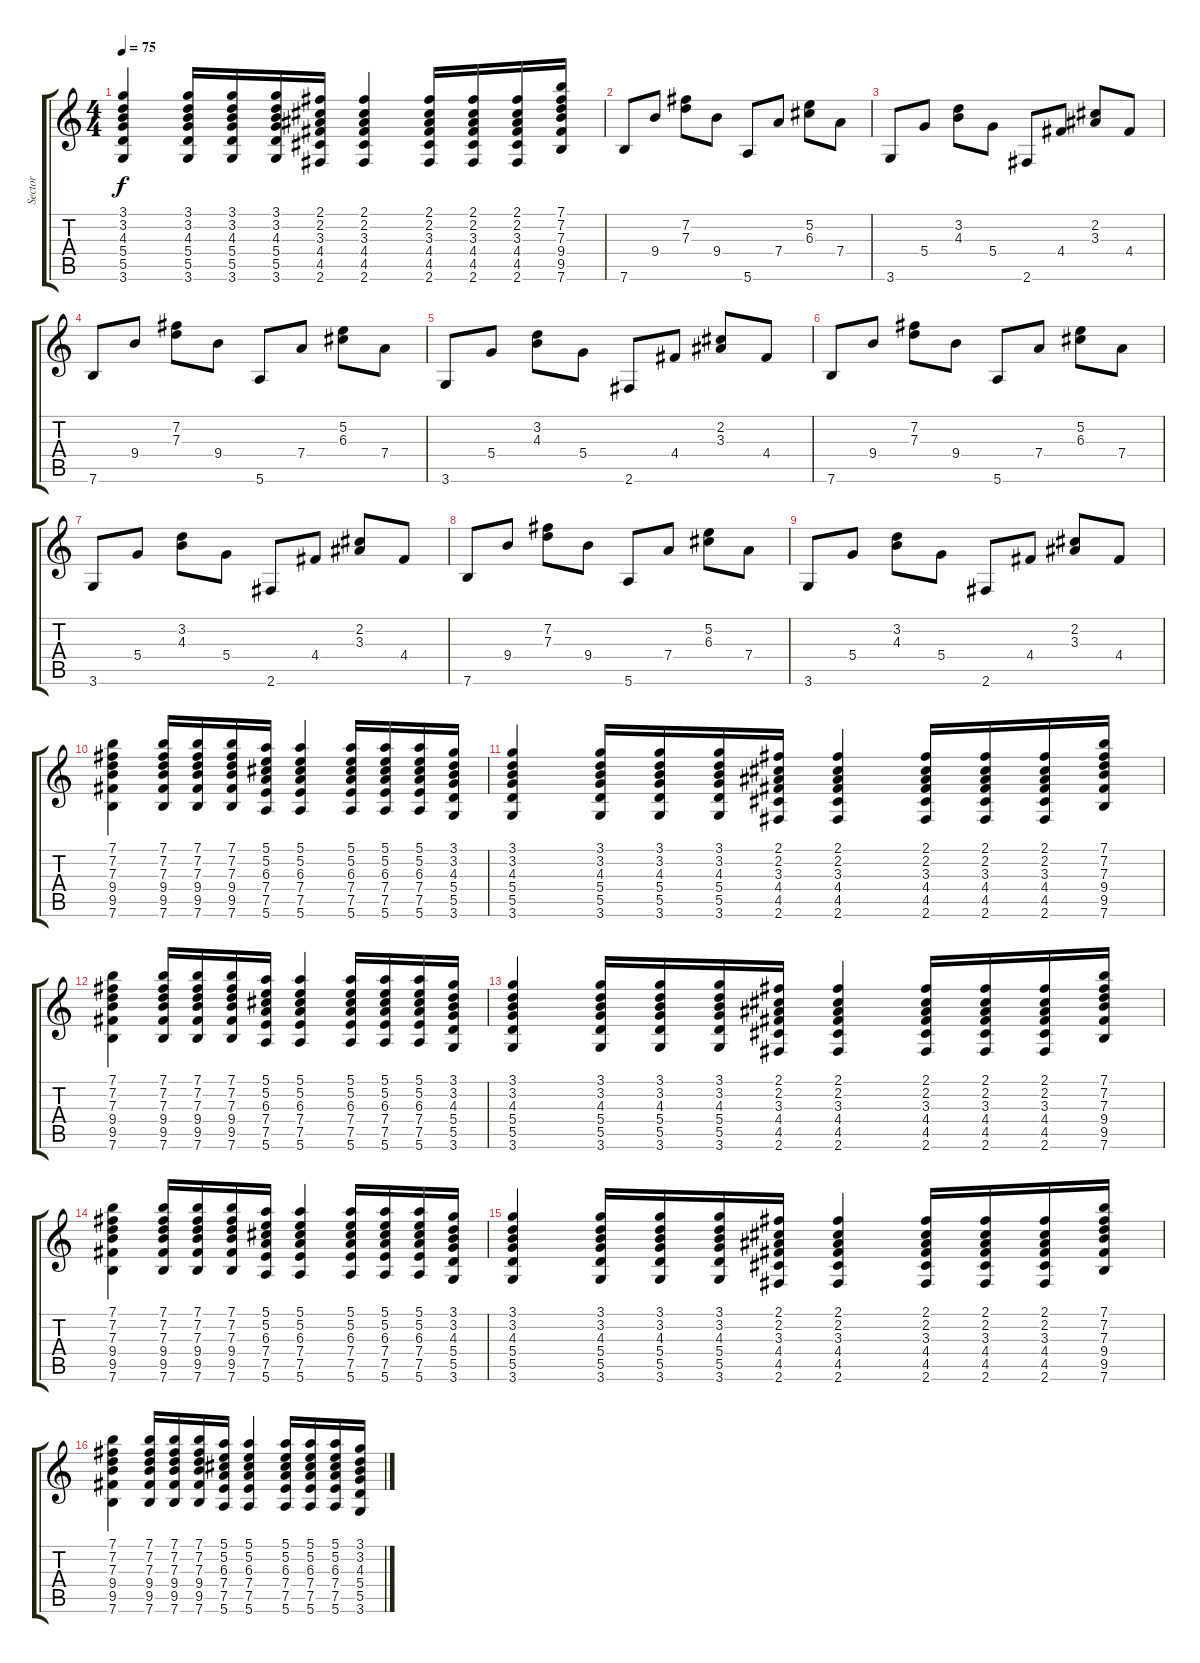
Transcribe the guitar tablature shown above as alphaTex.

\track ("Sector" "Sector") {instrument acousticguitarsteel}
\staff {score tabs}
\tuning (E4 B3 G3 D3 A2 E2) {hide}
\ts (4 4)
\tempo 75
\clef g2
\ks c
(3.1 3.2 4.3 5.4 5.5 3.6).4{dy f} (3.1 3.2 4.3 5.4 5.5 3.6).16 (3.1 3.2 4.3 5.4 5.5 3.6).16 (3.1 3.2 4.3 5.4 5.5 3.6).16 (2.1 2.2 3.3 4.4 4.5 2.6).16 (2.1 2.2 3.3 4.4 4.5 2.6).4 (2.1 2.2 3.3 4.4 4.5 2.6).16 (2.1 2.2 3.3 4.4 4.5 2.6).16 (2.1 2.2 3.3 4.4 4.5 2.6).16 (7.1 7.2 7.3 9.4 9.5 7.6).16 |
7.6.8 9.4.8 (7.2 7.3).8 9.4.8 5.6.8 7.4.8 (5.2 6.3).8 7.4.8 |
3.6.8 5.4.8 (3.2 4.3).8 5.4.8 2.6.8 4.4.8 (2.2 3.3).8 4.4.8 |
7.6.8 9.4.8 (7.2 7.3).8 9.4.8 5.6.8 7.4.8 (5.2 6.3).8 7.4.8 |
3.6.8 5.4.8 (3.2 4.3).8 5.4.8 2.6.8 4.4.8 (2.2 3.3).8 4.4.8 |
7.6.8 9.4.8 (7.2 7.3).8 9.4.8 5.6.8 7.4.8 (5.2 6.3).8 7.4.8 |
3.6.8 5.4.8 (3.2 4.3).8 5.4.8 2.6.8 4.4.8 (2.2 3.3).8 4.4.8 |
7.6.8 9.4.8 (7.2 7.3).8 9.4.8 5.6.8 7.4.8 (5.2 6.3).8 7.4.8 |
3.6.8 5.4.8 (3.2 4.3).8 5.4.8 2.6.8 4.4.8 (2.2 3.3).8 4.4.8 |
(7.1 7.2 7.3 9.4 9.5 7.6).4 (7.1 7.2 7.3 9.4 9.5 7.6).16 (7.1 7.2 7.3 9.4 9.5 7.6).16 (7.1 7.2 7.3 9.4 9.5 7.6).16 (5.1 5.2 6.3 7.4 7.5 5.6).16 (5.1 5.2 6.3 7.4 7.5 5.6).4 (5.1 5.2 6.3 7.4 7.5 5.6).16 (5.1 5.2 6.3 7.4 7.5 5.6).16 (5.1 5.2 6.3 7.4 7.5 5.6).16 (3.1 3.2 4.3 5.4 5.5 3.6).16 |
(3.1 3.2 4.3 5.4 5.5 3.6).4 (3.1 3.2 4.3 5.4 5.5 3.6).16 (3.1 3.2 4.3 5.4 5.5 3.6).16 (3.1 3.2 4.3 5.4 5.5 3.6).16 (2.1 2.2 3.3 4.4 4.5 2.6).16 (2.1 2.2 3.3 4.4 4.5 2.6).4 (2.1 2.2 3.3 4.4 4.5 2.6).16 (2.1 2.2 3.3 4.4 4.5 2.6).16 (2.1 2.2 3.3 4.4 4.5 2.6).16 (7.1 7.2 7.3 9.4 9.5 7.6).16 |
(7.1 7.2 7.3 9.4 9.5 7.6).4 (7.1 7.2 7.3 9.4 9.5 7.6).16 (7.1 7.2 7.3 9.4 9.5 7.6).16 (7.1 7.2 7.3 9.4 9.5 7.6).16 (5.1 5.2 6.3 7.4 7.5 5.6).16 (5.1 5.2 6.3 7.4 7.5 5.6).4 (5.1 5.2 6.3 7.4 7.5 5.6).16 (5.1 5.2 6.3 7.4 7.5 5.6).16 (5.1 5.2 6.3 7.4 7.5 5.6).16 (3.1 3.2 4.3 5.4 5.5 3.6).16 |
(3.1 3.2 4.3 5.4 5.5 3.6).4 (3.1 3.2 4.3 5.4 5.5 3.6).16 (3.1 3.2 4.3 5.4 5.5 3.6).16 (3.1 3.2 4.3 5.4 5.5 3.6).16 (2.1 2.2 3.3 4.4 4.5 2.6).16 (2.1 2.2 3.3 4.4 4.5 2.6).4 (2.1 2.2 3.3 4.4 4.5 2.6).16 (2.1 2.2 3.3 4.4 4.5 2.6).16 (2.1 2.2 3.3 4.4 4.5 2.6).16 (7.1 7.2 7.3 9.4 9.5 7.6).16 |
(7.1 7.2 7.3 9.4 9.5 7.6).4 (7.1 7.2 7.3 9.4 9.5 7.6).16 (7.1 7.2 7.3 9.4 9.5 7.6).16 (7.1 7.2 7.3 9.4 9.5 7.6).16 (5.1 5.2 6.3 7.4 7.5 5.6).16 (5.1 5.2 6.3 7.4 7.5 5.6).4 (5.1 5.2 6.3 7.4 7.5 5.6).16 (5.1 5.2 6.3 7.4 7.5 5.6).16 (5.1 5.2 6.3 7.4 7.5 5.6).16 (3.1 3.2 4.3 5.4 5.5 3.6).16 |
(3.1 3.2 4.3 5.4 5.5 3.6).4 (3.1 3.2 4.3 5.4 5.5 3.6).16 (3.1 3.2 4.3 5.4 5.5 3.6).16 (3.1 3.2 4.3 5.4 5.5 3.6).16 (2.1 2.2 3.3 4.4 4.5 2.6).16 (2.1 2.2 3.3 4.4 4.5 2.6).4 (2.1 2.2 3.3 4.4 4.5 2.6).16 (2.1 2.2 3.3 4.4 4.5 2.6).16 (2.1 2.2 3.3 4.4 4.5 2.6).16 (7.1 7.2 7.3 9.4 9.5 7.6).16 |
(7.1 7.2 7.3 9.4 9.5 7.6).4 (7.1 7.2 7.3 9.4 9.5 7.6).16 (7.1 7.2 7.3 9.4 9.5 7.6).16 (7.1 7.2 7.3 9.4 9.5 7.6).16 (5.1 5.2 6.3 7.4 7.5 5.6).16 (5.1 5.2 6.3 7.4 7.5 5.6).4 (5.1 5.2 6.3 7.4 7.5 5.6).16 (5.1 5.2 6.3 7.4 7.5 5.6).16 (5.1 5.2 6.3 7.4 7.5 5.6).16 (3.1 3.2 4.3 5.4 5.5 3.6).16
